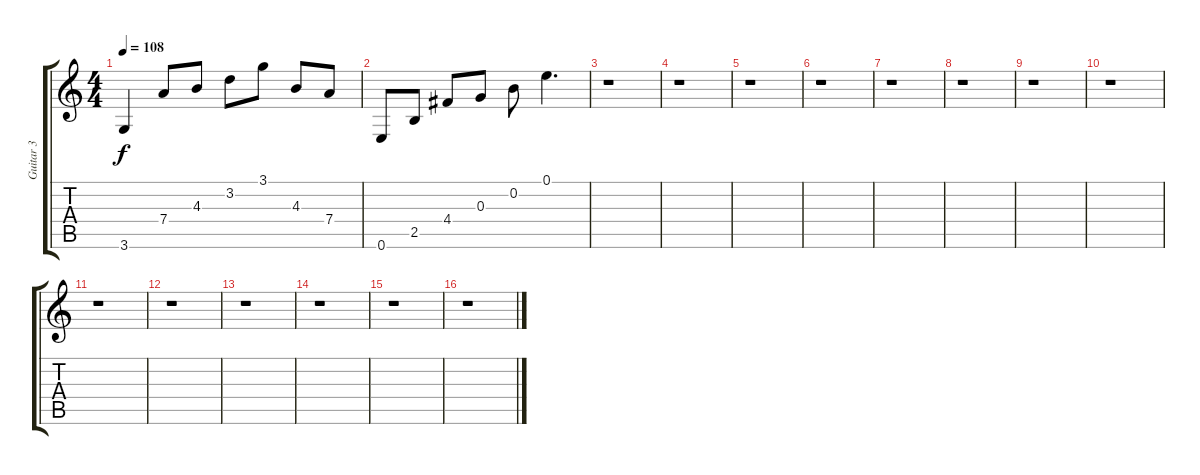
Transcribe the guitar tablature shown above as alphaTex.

\track ("Guitar 3" "Guitar 3") {instrument electricguitarclean}
\staff {score tabs}
\tuning (E4 B3 G3 D3 A2 E2) {hide}
\ts (4 4)
\tempo 108
\clef g2
\ks c
3.6.4{dy f} 7.4.8 4.3.8 3.2.8 3.1.8 4.3.8 7.4.8 |
0.6.8 2.5.8 4.4.8 0.3.8 0.2.8 0.1.4{d} |
r.1 |
r.1 |
r.1 |
r.1 |
r.1 |
r.1 |
r.1 |
r.1 |
r.1 |
r.1 |
r.1 |
r.1 |
r.1 |
r.1
